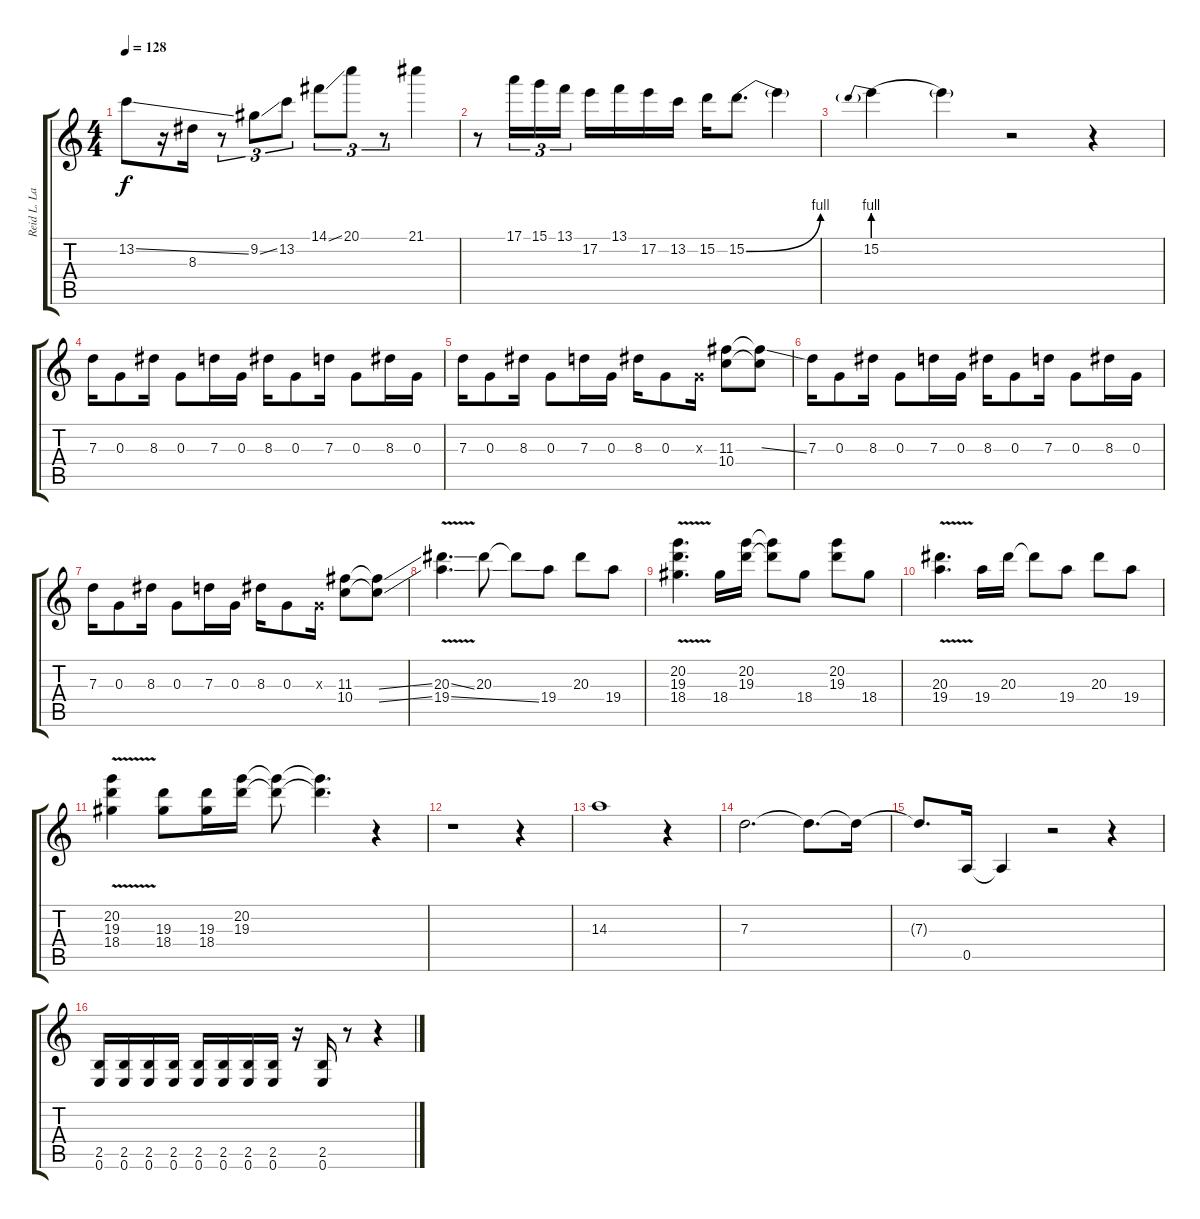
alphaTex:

\track ("Reid L. Lalonde" "Reid L. La") {instrument overdrivenguitar}
\staff {score tabs}
\tuning (E4 B3 G3 D3 A2 E2) {hide}
\ts (4 4)
\tempo 128
\clef g2
\ks c
13.2{ss}.8{dy f} r.16 8.3.16 r.8{tu (3 2)} 9.2{ss}.8{tu (3 2)} 13.2.8{tu (3 2)} 14.1{ss}.8{tu (3 2)} 20.1.8{tu (3 2)} r.8{tu (3 2)} 21.1.4 |
r.8 17.1.16{tu (3 2)} 15.1.16{tu (3 2)} 13.1.16{tu (3 2)} 17.2.16 13.1.16 17.2.16 13.2.16 15.2.16 15.2{be (bend 0 0 60 4)}.8{d} 15.2{t}.4 |
15.2{be (prebend 0 4 60 4)}.4 15.2{t}.4 r.2 r.4 |
7.3.16 0.3.8 8.3.16 0.3.8 7.3.16 0.3.16 8.3.16 0.3.8 7.3.16 0.3.8 8.3.16 0.3.16 |
7.3.16 0.3.8 8.3.16 0.3.8 7.3.16 0.3.16 8.3.16 0.3.8 0.3{x}.16 (11.3 10.4).8 (11.3{ss t} 10.4{t}).8 |
7.3.16 0.3.8 8.3.16 0.3.8 7.3.16 0.3.16 8.3.16 0.3.8 7.3.16 0.3.8 8.3.16 0.3.16 |
7.3.16 0.3.8 8.3.16 0.3.8 7.3.16 0.3.16 8.3.16 0.3.8 0.3{x}.16 (11.3 10.4).8 (11.3{ss t} 10.4{ss t}).8 |
(20.3{v ss} 19.4{v ss}).4{d} 20.3.8 20.3{t}.8 19.4.8 20.3.8 19.4.8 |
(20.2{v} 19.3{v} 18.4{v}).4{d} 18.4.16 (20.2 19.3).16 (20.2{t} 19.3{t}).8 18.4.8 (20.2 19.3).8 18.4.8 |
(20.3{v} 19.4{v}).4{d} 19.4.16 20.3.16 20.3{t}.8 19.4.8 20.3.8 19.4.8 |
(20.2{v} 19.3{v} 18.4{v}).4 (19.3 18.4).8 (19.3 18.4).16 (20.2 19.3).16 (20.2{t} 19.3{t}).8 (20.2{t} 19.3{t}).4{d} r.4 |
r.1 r.4 |
14.3.1 r.4 |
7.3.2{d} 7.3{t}.8{d} 7.3{t}.16 |
7.3{t}.8{d} 0.5.16 0.5{t}.4 r.2 r.4 |
(2.5 0.6).16 (2.5 0.6).16 (2.5 0.6).16 (2.5 0.6).16 (2.5 0.6).16 (2.5 0.6).16 (2.5 0.6).16 (2.5 0.6).16 r.16 (2.5 0.6).16 r.8 r.4
